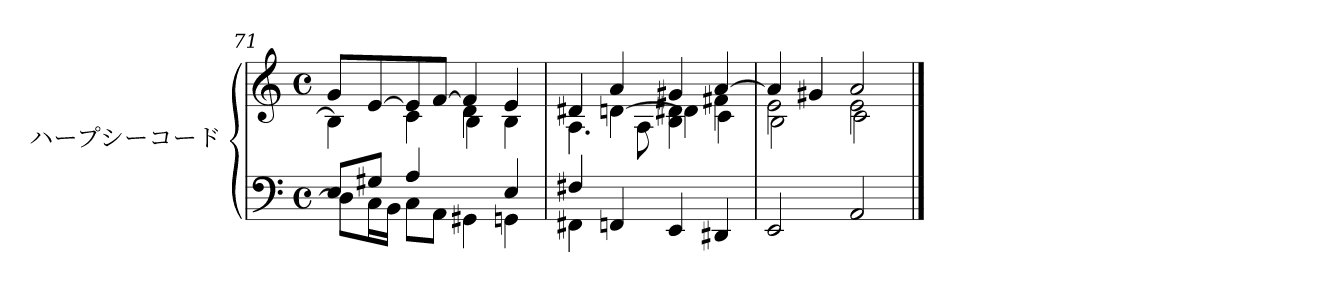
**kern	**kern
*part1	*part1
*staff2	*staff1
*I"ハープシーコード	*
*clefF4	*clefG2
*k[]	*k[]
*M4/4	*M4/4
*met(c)	*met(c)
=71	=71
*^	*^
*	*	*	*^
8E/L	8D\L]	8g/L	4B\]	2ryy
8G#X/J	16C\L	[8e/	.	.
.	16BB\JJ	.	.	.
4A/	8C\L	8e/]	4c\	.
.	8AA\J	[8f/J	.	.
4ryy	4GG#X\	4f/]	4d\	4B\
4E/	4GGn\	4e/	4B\	4ryy
=72	=72	=72	=72	=72
4F#X/	4FF#X\	4d#X/	4.A\	4ryy
2.ryy	4FFn/	4a/	.	[4dn\
.	.	.	8A\	.
.	4EE/	4g#X/	4B\ 4d#\	4d\]
.	4DD#X/	[4a/	4f#X\	4c\
*v	*v	*	*	*
=73	=73	=73	=73
2EE/	4a/]	2e\	2B\
.	4g#X/	.	.
2AA/	2a/	2e\	2c\
*	*v	*v	*v
==	==
*-	*-
